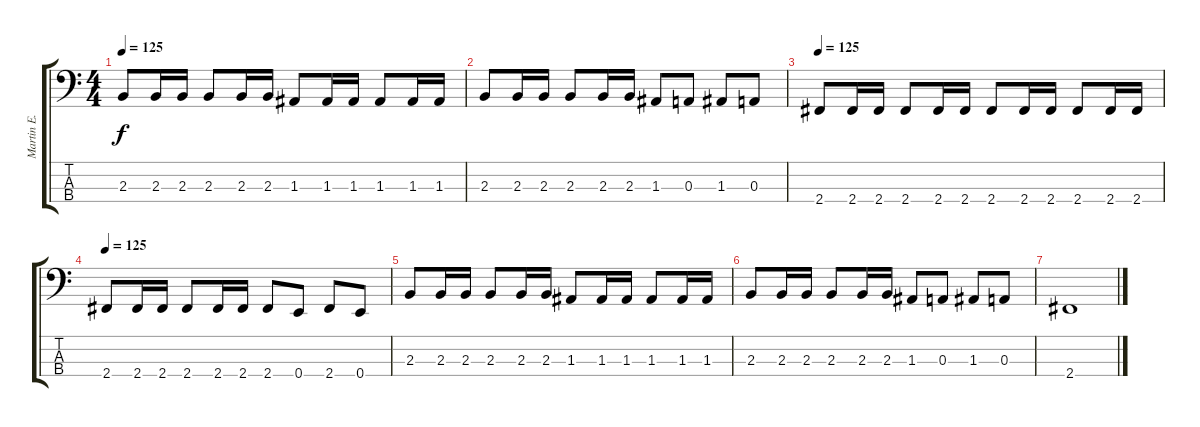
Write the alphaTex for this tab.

\track ("Martin E. Ain" "Martin E. ") {instrument electricbasspick}
\staff {score tabs}
\tuning (G2 D2 A1 E1) {hide}
\ts (4 4)
\tempo 125
\clef f4
\ks c
2.3.8{dy f} 2.3.16 2.3.16 2.3.8 2.3.16 2.3.16 1.3.8 1.3.16 1.3.16 1.3.8 1.3.16 1.3.16 |
2.3.8 2.3.16 2.3.16 2.3.8 2.3.16 2.3.16 1.3.8 0.3.8 1.3.8 0.3.8 |
\tempo 125
2.4.8 2.4.16 2.4.16 2.4.8 2.4.16 2.4.16 2.4.8 2.4.16 2.4.16 2.4.8 2.4.16 2.4.16 |
\tempo 125
2.4.8 2.4.16 2.4.16 2.4.8 2.4.16 2.4.16 2.4.8 0.4.8 2.4.8 0.4.8 |
2.3.8 2.3.16 2.3.16 2.3.8 2.3.16 2.3.16 1.3.8 1.3.16 1.3.16 1.3.8 1.3.16 1.3.16 |
2.3.8 2.3.16 2.3.16 2.3.8 2.3.16 2.3.16 1.3.8 0.3.8 1.3.8 0.3.8 |
2.4.1
